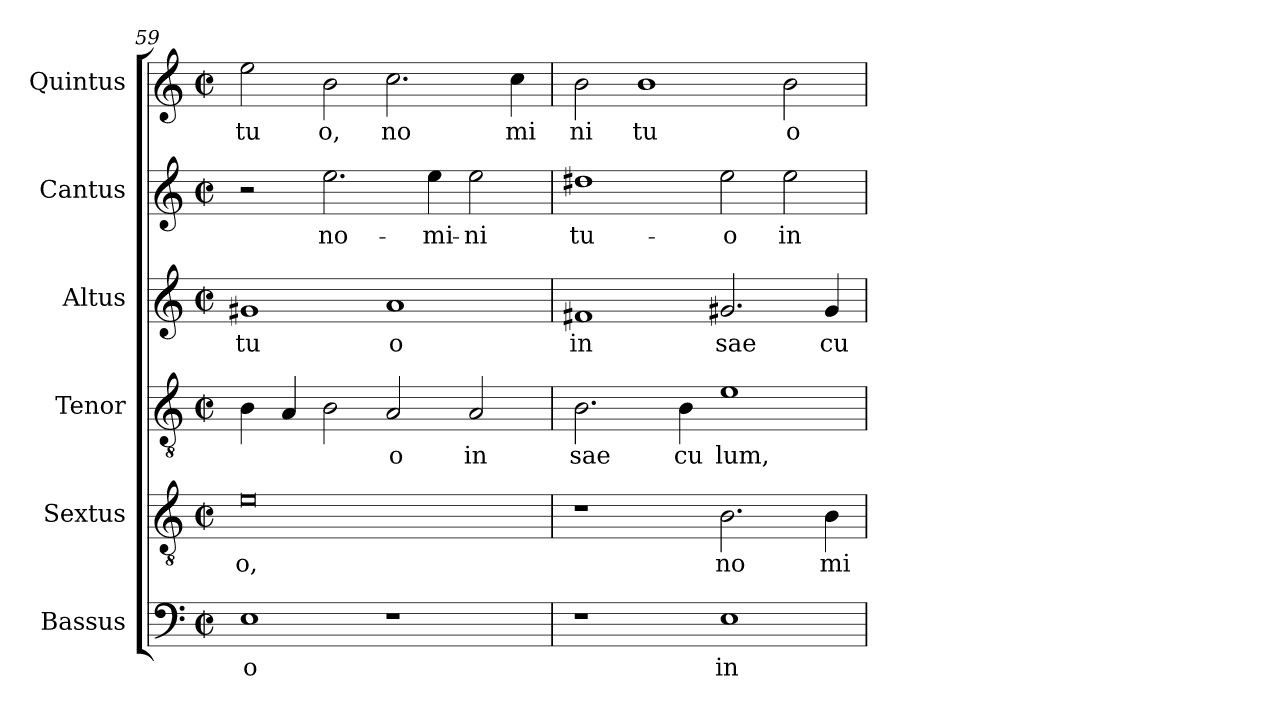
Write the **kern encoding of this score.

**kern	**text	**kern	**text	**kern	**text	**kern	**text	**kern	**text	**kern	**text
*part6	*part6	*part5	*part5	*part4	*part4	*part3	*part3	*part2	*part2	*part1	*part1
*staff6	*staff6	*staff5	*staff5	*staff4	*staff4	*staff3	*staff3	*staff2	*staff2	*staff1	*staff1
*I"Bassus	*	*I"Sextus	*	*I"Tenor	*	*I"Altus	*	*I"Cantus	*	*I"Quintus	*
*clefF4	*	*clefGv2	*	*clefGv2	*	*clefG2	*	*clefG2	*	*clefG2	*
*M2/2	*	*M2/2	*	*M2/2	*	*M2/2	*	*M2/2	*	*M2/2	*
*met(c|)	*	*met(c|)	*	*met(c|)	*	*met(c|)	*	*met(c|)	*	*met(c|)	*
=59	=59	=59	=59	=59	=59	=59	=59	=59	=59	=59	=59
!	!LO:LY:b:cj	!	!LO:LY:b:cj	!	!	!	!LO:LY:b:cj	!	!	!	!LO:LY:b:cj
1E	o	0e	o,	4B\	.	1g#X	tu	2r	.	2ee\	tu
.	.	.	.	4A/	.	.	.	.	.	.	.
!	!	!	!	!	!	!	!	!	!LO:LY:b:cj	!	!LO:LY:b:cj
.	.	.	.	2B\	.	.	.	2.ee\	no-	2b\	o,
!	!	!	!	!	!LO:LY:b:cj	!	!LO:LY:b:cj	!	!	!	!LO:LY:b:cj
1r	.	.	.	2A/	o	1a	o	.	.	2.cc\	no
!	!	!	!	!	!	!	!	!	!LO:LY:b:cj	!	!
.	.	.	.	.	.	.	.	4ee\	-mi-	.	.
!	!	!	!	!	!LO:LY:b:cj	!	!	!	!LO:LY:b:cj	!	!
.	.	.	.	2A/	in	.	.	2ee\	-ni	.	.
!	!	!	!	!	!	!	!	!	!	!	!LO:LY:b:cj
.	.	.	.	.	.	.	.	.	.	4cc\	mi
=60	=60	=60	=60	=60	=60	=60	=60	=60	=60	=60	=60
!	!	!	!	!	!LO:LY:b:cj	!	!LO:LY:b:cj	!	!LO:LY:b:cj	!	!LO:LY:b:cj
1r	.	1r	.	2.B\	sae	1f#X	in	1dd#X	tu-	2b\	ni
!	!	!	!	!	!	!	!	!	!	!	!LO:LY:b:cj
.	.	.	.	.	.	.	.	.	.	1b	tu
!	!	!	!	!	!LO:LY:b:cj	!	!	!	!	!	!
.	.	.	.	4B\	cu	.	.	.	.	.	.
!	!LO:LY:b:cj	!	!LO:LY:b:cj	!	!LO:LY:b:cj	!	!LO:LY:b:cj	!	!LO:LY:b:cj	!	!
1E	in	2.B\	no	1e	lum,	2.g#X/	sae	2ee\	-o	.	.
!	!	!	!	!	!	!	!	!	!LO:LY:b:cj	!	!LO:LY:b:cj
.	.	.	.	.	.	.	.	2ee\	in	2b\	o
!	!	!	!LO:LY:b:cj	!	!	!	!LO:LY:b:cj	!	!	!	!
.	.	4B\	mi	.	.	4g#/	cu	.	.	.	.
=	=	=	=	=	=	=	=	=	=	=	=
*-	*-	*-	*-	*-	*-	*-	*-	*-	*-	*-	*-
